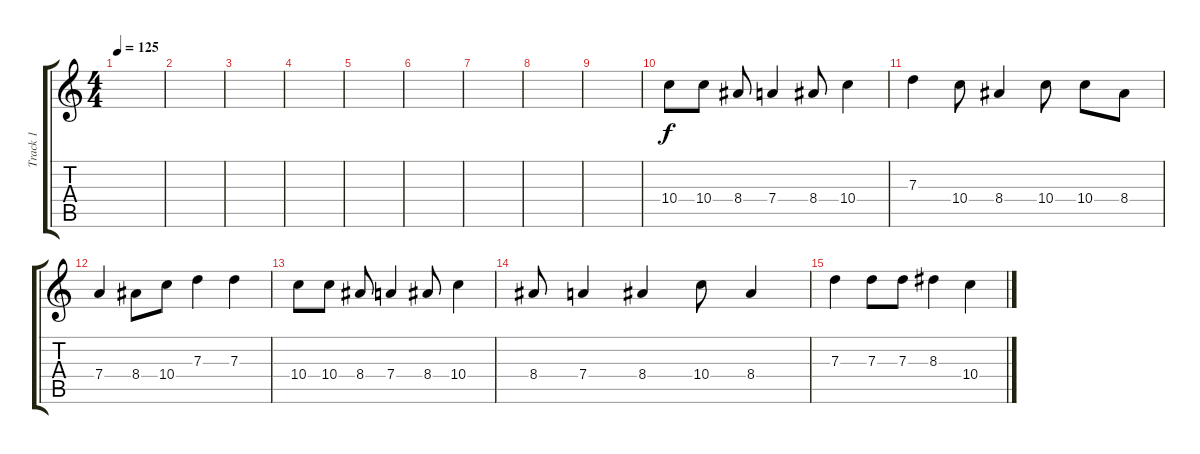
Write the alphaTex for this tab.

\track ("Track 1" "Track 1") {instrument overdrivenguitar}
\staff {score tabs}
\tuning (E4 B3 G3 D3 A2 E2) {hide}
\ts (4 4)
\tempo 125
\clef g2
\ks c
|
|
|
|
|
|
|
|
|
10.4.8{dy f} 10.4.8 8.4.8 7.4.4 8.4.8 10.4.4 |
7.3.4 10.4.8 8.4.4 10.4.8 10.4.8 8.4.8 |
7.4.4 8.4.8 10.4.8 7.3.4 7.3.4 |
10.4.8 10.4.8 8.4.8 7.4.4 8.4.8 10.4.4 |
8.4.8 7.4.4 8.4.4 10.4.8 8.4.4 |
7.3.4 7.3.8 7.3.8 8.3.4 10.4.4
